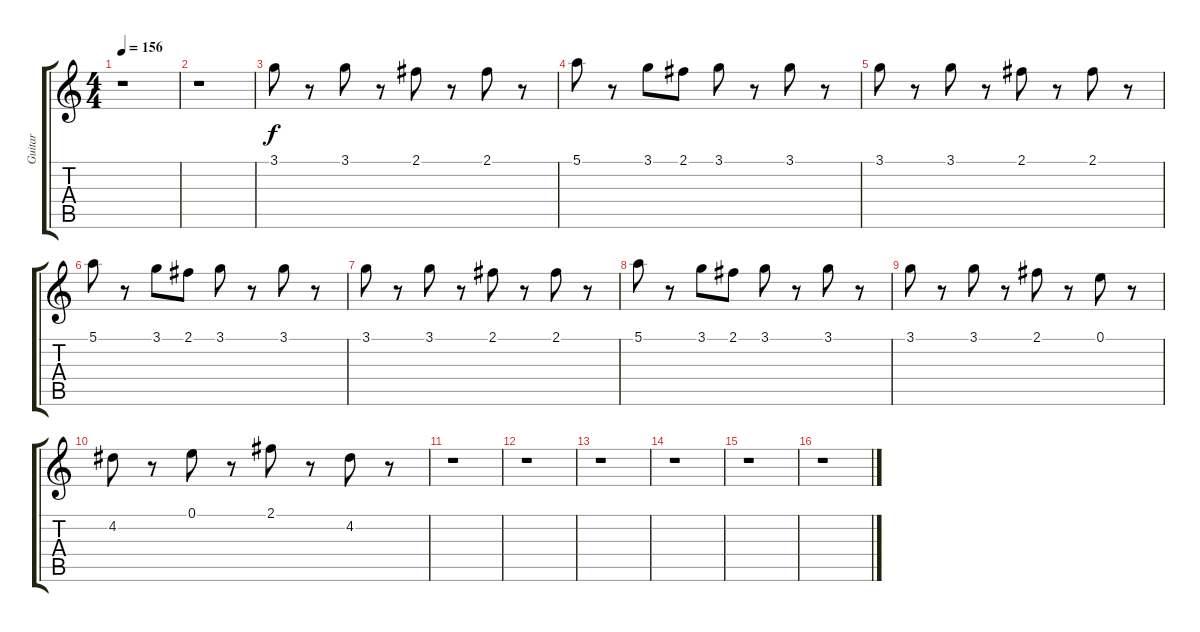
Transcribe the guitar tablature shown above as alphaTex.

\track (" Guitar" " Guitar") {instrument distortionguitar}
\staff {score tabs}
\tuning (E4 B3 G3 D3 A2 E2) {hide}
\ts (4 4)
\tempo 156
\clef g2
\ks c
r.1{dy f} |
r.1 |
3.1.8 r.8 3.1.8 r.8 2.1.8 r.8 2.1.8 r.8 |
5.1.8 r.8 3.1.8 2.1.8 3.1.8 r.8 3.1.8 r.8 |
3.1.8 r.8 3.1.8 r.8 2.1.8 r.8 2.1.8 r.8 |
5.1.8 r.8 3.1.8 2.1.8 3.1.8 r.8 3.1.8 r.8 |
3.1.8 r.8 3.1.8 r.8 2.1.8 r.8 2.1.8 r.8 |
5.1.8 r.8 3.1.8 2.1.8 3.1.8 r.8 3.1.8 r.8 |
3.1.8 r.8 3.1.8 r.8 2.1.8 r.8 0.1.8 r.8 |
4.2.8 r.8 0.1.8 r.8 2.1.8 r.8 4.2.8 r.8 |
r.1 |
r.1 |
r.1 |
r.1 |
r.1 |
r.1
